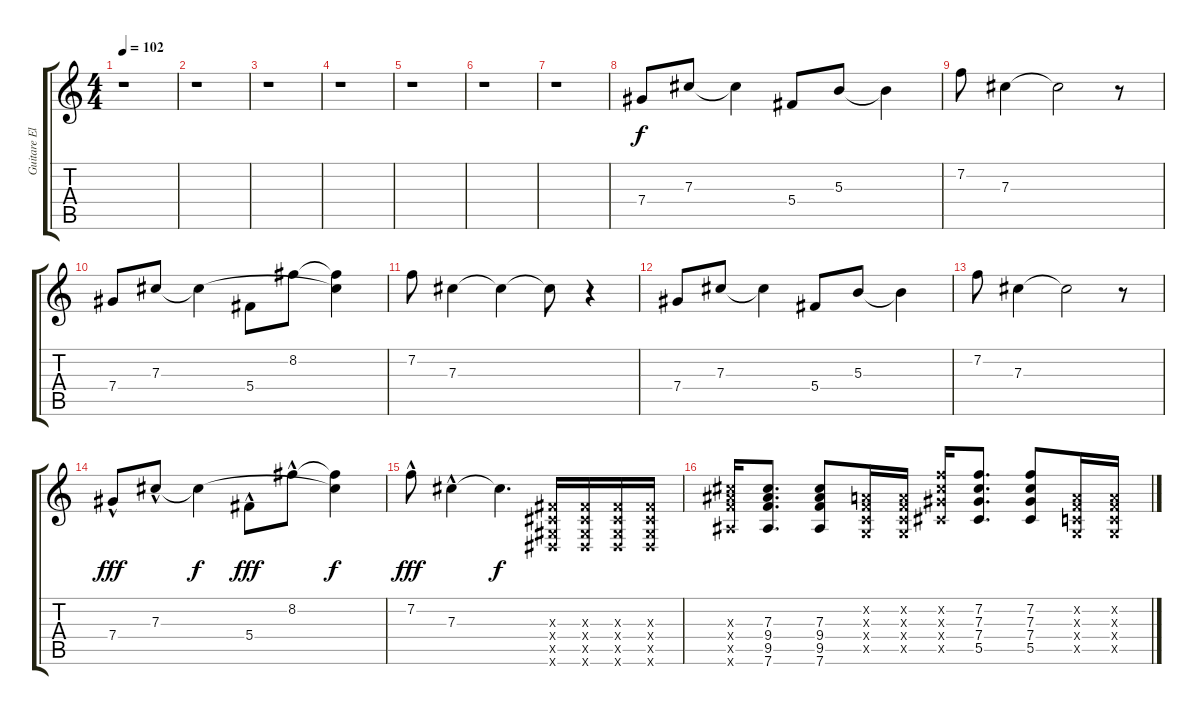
\track ("Guitare Electrique" "Guitare El") {instrument electricguitarclean}
\staff {score tabs}
\tuning (Eb4 Bb3 Gb3 Db3 Ab2 Eb2) {hide}
\ts (4 4)
\tempo 102
\clef g2
\ks c
r.1{dy f} |
r.1 |
r.1 |
r.1 |
r.1 |
r.1 |
r.1 |
7.4.8{volume 13 instrument electricguitarclean} 7.3.8 7.3{t}.4 5.4.8 5.3.8 5.3{t}.4 |
7.2.8 7.3.4 7.3{t}.2 r.8 |
7.4.8 7.3.8 7.3{t}.4 5.4.8 8.2.8 (8.2{t} 7.3{t}).4 |
7.2.8 7.3.4 7.3{t}.4 7.3{t}.8 r.4 |
7.4.8 7.3.8 7.3{t}.4 5.4.8 5.3.8 5.3{t}.4 |
7.2.8 7.3.4 7.3{t}.2 r.8 |
7.4{hac}.8{dy fff volume 16} 7.3{hac}.8 7.3{t}.4{dy f} 5.4{hac}.8{dy fff} 8.2{hac}.8 (8.2{t} 7.3{t}).4{dy f} |
7.2{hac}.8{dy fff} 7.3{hac}.4 7.3{t}.4{d dy f} (0.3{x} 0.4{x} 0.5{x} 0.6{x}).16{volume 3 instrument overdrivenguitar} (0.3{x} 0.4{x} 0.5{x} 0.6{x}).16 (0.3{x} 0.4{x} 0.5{x} 0.6{x}).16 (0.3{x} 0.4{x} 0.5{x} 0.6{x}).16 |
(7.3{x} 9.4{x} 9.5{x} 7.6{x}).16 (7.3 9.4 9.5 7.6).8{d} (7.3 9.4 9.5 7.6).8 (-1.2{x} -1.3{x} -1.4{x} -1.5{x}).16 (-1.2{x} -1.3{x} -1.4{x} -1.5{x}).16 (7.2{x} 7.3{x} 7.4{x} 5.5{x}).16 (7.2 7.3 7.4 5.5).8{d} (7.2 7.3 7.4 5.5).8 (-1.2{x} -1.3{x} -1.4{x} -1.5{x}).16 (-1.2{x} -1.3{x} -1.4{x} -1.5{x}).16
